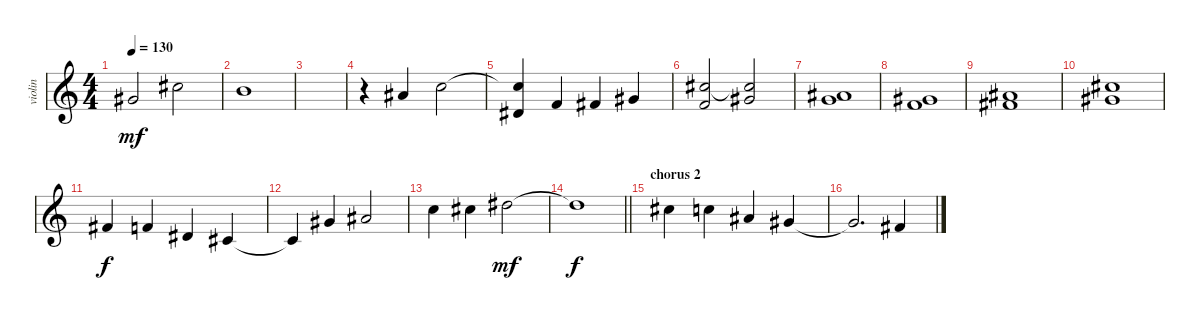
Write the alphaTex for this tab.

\track ("violin" "violin") {instrument violin}
\staff {score}
\tuning (E4 B3 G3 D3 A2 E2) {hide}
\ts (4 4)
\tempo 130
\clef g2
\ks c
4.1.2{dy mf} 9.1.2 |
7.1.1 |
|
r.4 6.1.4 8.1.2 |
(8.1{t} 4.2).4 1.1.4 2.1.4 4.1.4 |
(1.1 14.2).2 (4.1 14.2{t}).2 |
(3.1 11.2).1 |
(4.1 6.2).1 |
(6.1 7.2).1 |
(4.1 14.2).1 |
2.1.4{dy f} 1.1.4 4.2.4 2.2.4 |
2.2{t}.4 4.1.4 6.1.2 |
8.1.4 9.1.4 11.1.2{dy mf} |
\barLineRight lightlight
11.1{t}.1{dy f} |
\section ("" "chorus 2")
9.1.4 8.1.4 6.1.4 9.2.4 |
9.2{t}.2{d} 2.1.4
